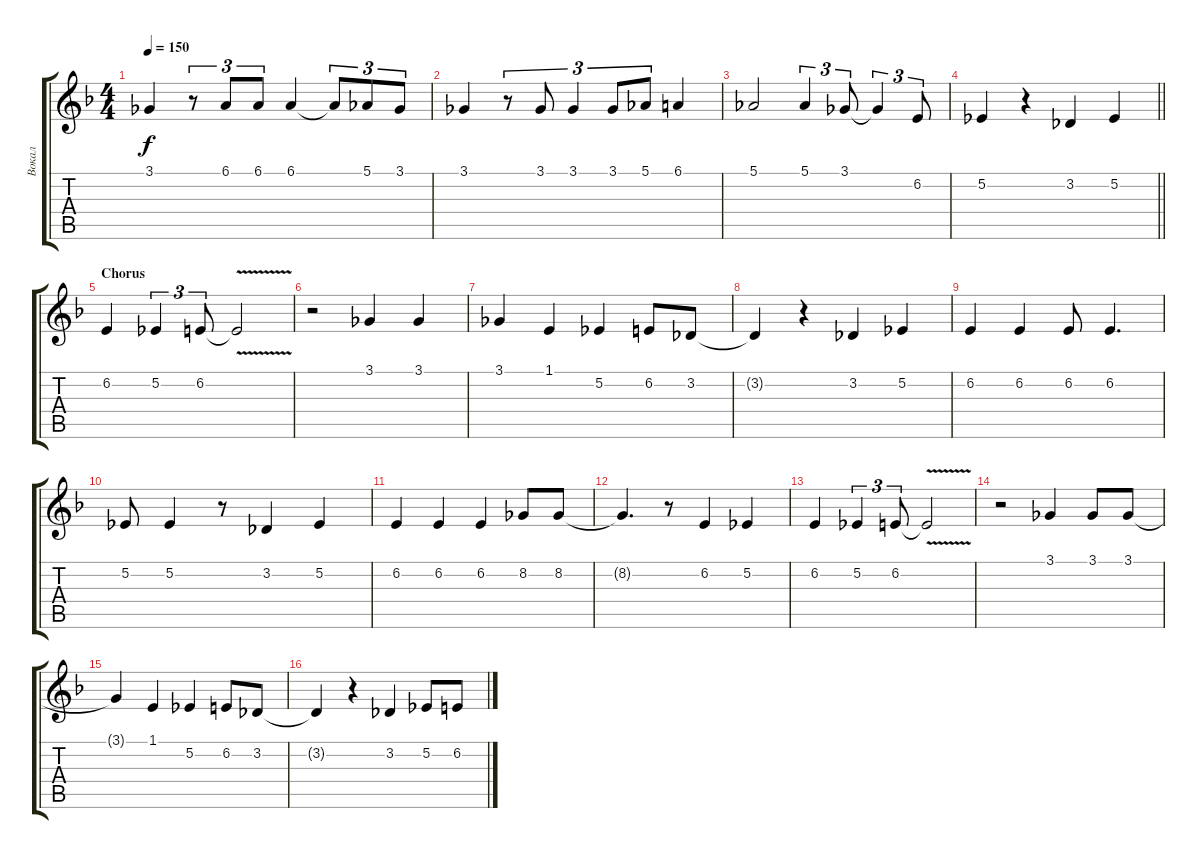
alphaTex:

\track ("Вокал" "Вокал") {instrument trumpet}
\staff {score tabs}
\tuning (Eb4 Bb3 Gb3 Db3 Ab2 Eb2) {hide}
\ts (4 4)
\tempo 150
\clef g2
\ks dminor
3.1.4{dy f} r.8{tu (3 2)} 6.1.8{tu (3 2)} 6.1.8{tu (3 2)} 6.1.4 6.1{t}.8{tu (3 2)} 5.1.8{tu (3 2)} 3.1.8{tu (3 2)} |
3.1.4 r.8{tu (3 2)} 3.1.8{tu (3 2)} 3.1.4{tu (3 2)} 3.1.8{tu (3 2)} 5.1.8{tu (3 2)} 6.1.4 |
5.1.2 5.1.4{tu (3 2)} 3.1.8{tu (3 2)} 3.1{t}.4{tu (3 2)} 6.2.8{tu (3 2)} |
\barLineRight lightlight
5.2.4 r.4 3.2.4 5.2.4 |
\section ("" "Chorus")
6.2.4 5.2.4{tu (3 2)} 6.2.8{tu (3 2)} 6.2{v t}.2 |
r.2 3.1.4 3.1.4 |
3.1.4 1.1.4 5.2.4 6.2.8 3.2.8 |
3.2{t}.4 r.4 3.2.4 5.2.4 |
6.2.4 6.2.4 6.2.8 6.2.4{d} |
5.2.8 5.2.4 r.8 3.2.4 5.2.4 |
6.2.4 6.2.4 6.2.4 8.2.8 8.2.8 |
8.2{t}.4{d} r.8 6.2.4 5.2.4 |
6.2.4 5.2.4{tu (3 2)} 6.2.8{tu (3 2)} 6.2{v t}.2 |
r.2 3.1.4 3.1.8 3.1.8 |
3.1{t}.4 1.1.4 5.2.4 6.2.8 3.2.8 |
3.2{t}.4 r.4 3.2.4 5.2.8 6.2.8
